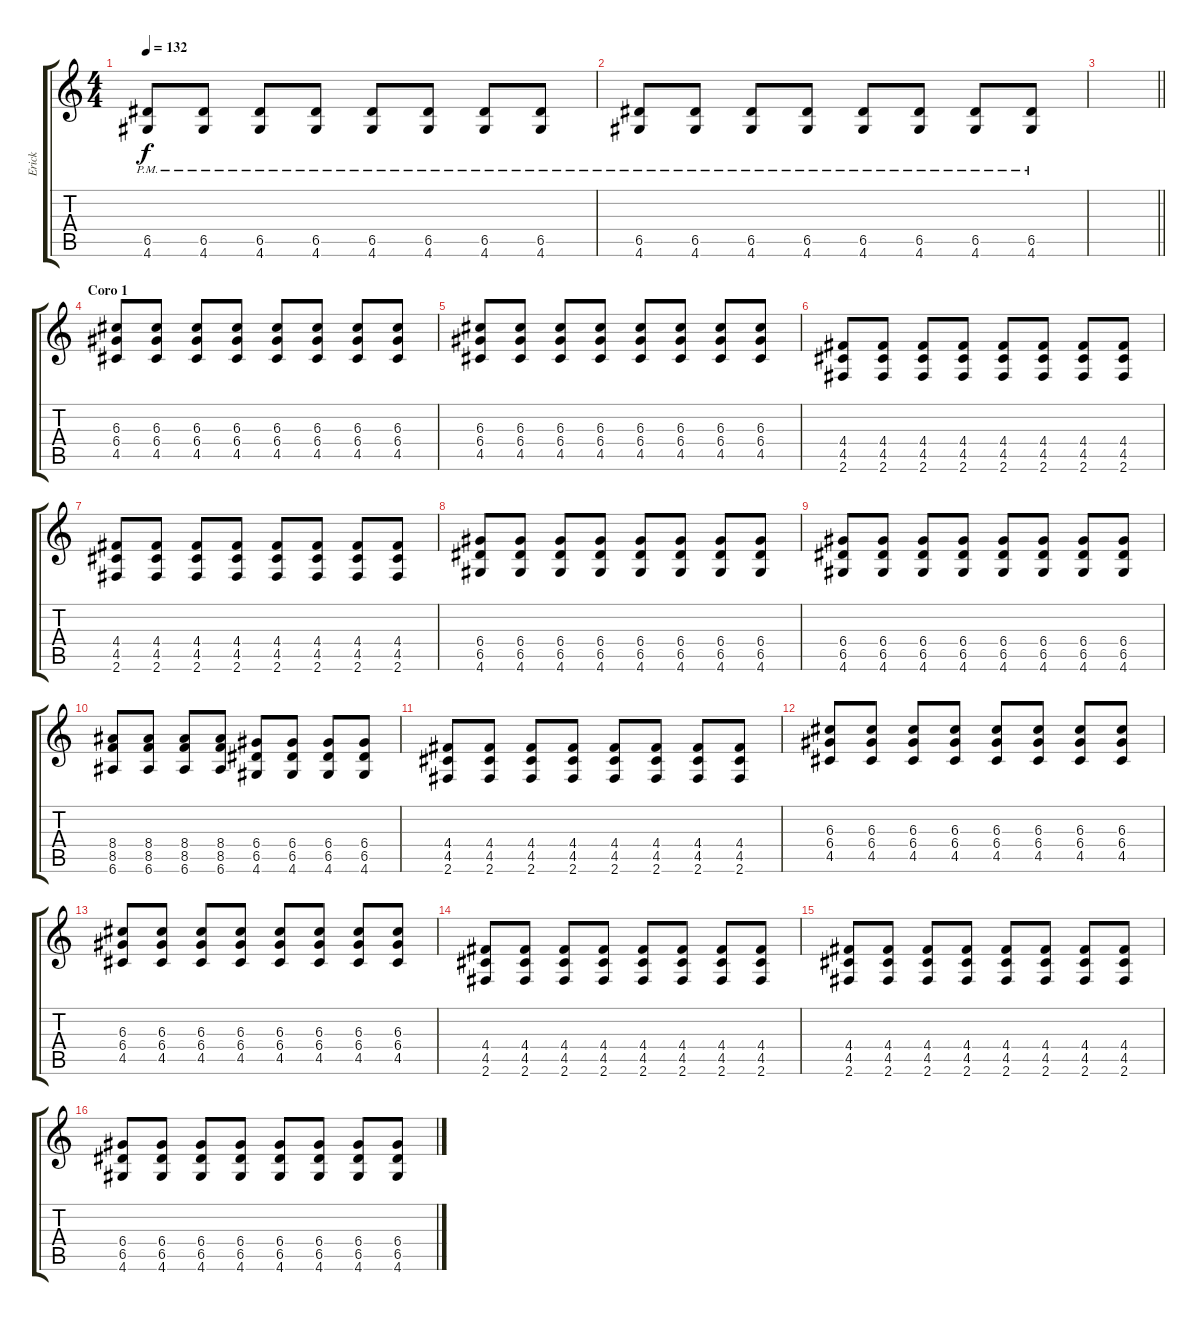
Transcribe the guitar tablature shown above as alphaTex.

\track ("Erick" "Erick") {instrument distortionguitar}
\staff {score tabs}
\tuning (E4 B3 G3 D3 A2 E2) {hide}
\ts (4 4)
\tempo 132
\clef g2
\ks c
(6.5{pm} 4.6{pm}).8{dy f} (6.5{pm} 4.6{pm}).8 (6.5{pm} 4.6{pm}).8 (6.5{pm} 4.6{pm}).8 (6.5{pm} 4.6{pm}).8 (6.5{pm} 4.6{pm}).8 (6.5{pm} 4.6{pm}).8 (6.5{pm} 4.6{pm}).8 |
(6.5{pm} 4.6{pm}).8 (6.5{pm} 4.6{pm}).8 (6.5{pm} 4.6{pm}).8 (6.5{pm} 4.6{pm}).8 (6.5{pm} 4.6{pm}).8 (6.5{pm} 4.6{pm}).8 (6.5{pm} 4.6{pm}).8 (6.5{pm} 4.6{pm}).8 |
\barLineRight lightlight
|
\section ("" "Coro 1")
(6.3 6.4 4.5).8 (6.3 6.4 4.5).8 (6.3 6.4 4.5).8 (6.3 6.4 4.5).8 (6.3 6.4 4.5).8 (6.3 6.4 4.5).8 (6.3 6.4 4.5).8 (6.3 6.4 4.5).8 |
(6.3 6.4 4.5).8 (6.3 6.4 4.5).8 (6.3 6.4 4.5).8 (6.3 6.4 4.5).8 (6.3 6.4 4.5).8 (6.3 6.4 4.5).8 (6.3 6.4 4.5).8 (6.3 6.4 4.5).8 |
(4.4 4.5 2.6).8 (4.4 4.5 2.6).8 (4.4 4.5 2.6).8 (4.4 4.5 2.6).8 (4.4 4.5 2.6).8 (4.4 4.5 2.6).8 (4.4 4.5 2.6).8 (4.4 4.5 2.6).8 |
(4.4 4.5 2.6).8 (4.4 4.5 2.6).8 (4.4 4.5 2.6).8 (4.4 4.5 2.6).8 (4.4 4.5 2.6).8 (4.4 4.5 2.6).8 (4.4 4.5 2.6).8 (4.4 4.5 2.6).8 |
(6.4 6.5 4.6).8 (6.4 6.5 4.6).8 (6.4 6.5 4.6).8 (6.4 6.5 4.6).8 (6.4 6.5 4.6).8 (6.4 6.5 4.6).8 (6.4 6.5 4.6).8 (6.4 6.5 4.6).8 |
(6.4 6.5 4.6).8 (6.4 6.5 4.6).8 (6.4 6.5 4.6).8 (6.4 6.5 4.6).8 (6.4 6.5 4.6).8 (6.4 6.5 4.6).8 (6.4 6.5 4.6).8 (6.4 6.5 4.6).8 |
(8.4 8.5 6.6).8 (8.4 8.5 6.6).8 (8.4 8.5 6.6).8 (8.4 8.5 6.6).8 (6.4 6.5 4.6).8 (6.4 6.5 4.6).8 (6.4 6.5 4.6).8 (6.4 6.5 4.6).8 |
(4.4 4.5 2.6).8 (4.4 4.5 2.6).8 (4.4 4.5 2.6).8 (4.4 4.5 2.6).8 (4.4 4.5 2.6).8 (4.4 4.5 2.6).8 (4.4 4.5 2.6).8 (4.4 4.5 2.6).8 |
(6.3 6.4 4.5).8 (6.3 6.4 4.5).8 (6.3 6.4 4.5).8 (6.3 6.4 4.5).8 (6.3 6.4 4.5).8 (6.3 6.4 4.5).8 (6.3 6.4 4.5).8 (6.3 6.4 4.5).8 |
(6.3 6.4 4.5).8 (6.3 6.4 4.5).8 (6.3 6.4 4.5).8 (6.3 6.4 4.5).8 (6.3 6.4 4.5).8 (6.3 6.4 4.5).8 (6.3 6.4 4.5).8 (6.3 6.4 4.5).8 |
(4.4 4.5 2.6).8 (4.4 4.5 2.6).8 (4.4 4.5 2.6).8 (4.4 4.5 2.6).8 (4.4 4.5 2.6).8 (4.4 4.5 2.6).8 (4.4 4.5 2.6).8 (4.4 4.5 2.6).8 |
(4.4 4.5 2.6).8 (4.4 4.5 2.6).8 (4.4 4.5 2.6).8 (4.4 4.5 2.6).8 (4.4 4.5 2.6).8 (4.4 4.5 2.6).8 (4.4 4.5 2.6).8 (4.4 4.5 2.6).8 |
(6.4 6.5 4.6).8 (6.4 6.5 4.6).8 (6.4 6.5 4.6).8 (6.4 6.5 4.6).8 (6.4 6.5 4.6).8 (6.4 6.5 4.6).8 (6.4 6.5 4.6).8 (6.4 6.5 4.6).8
